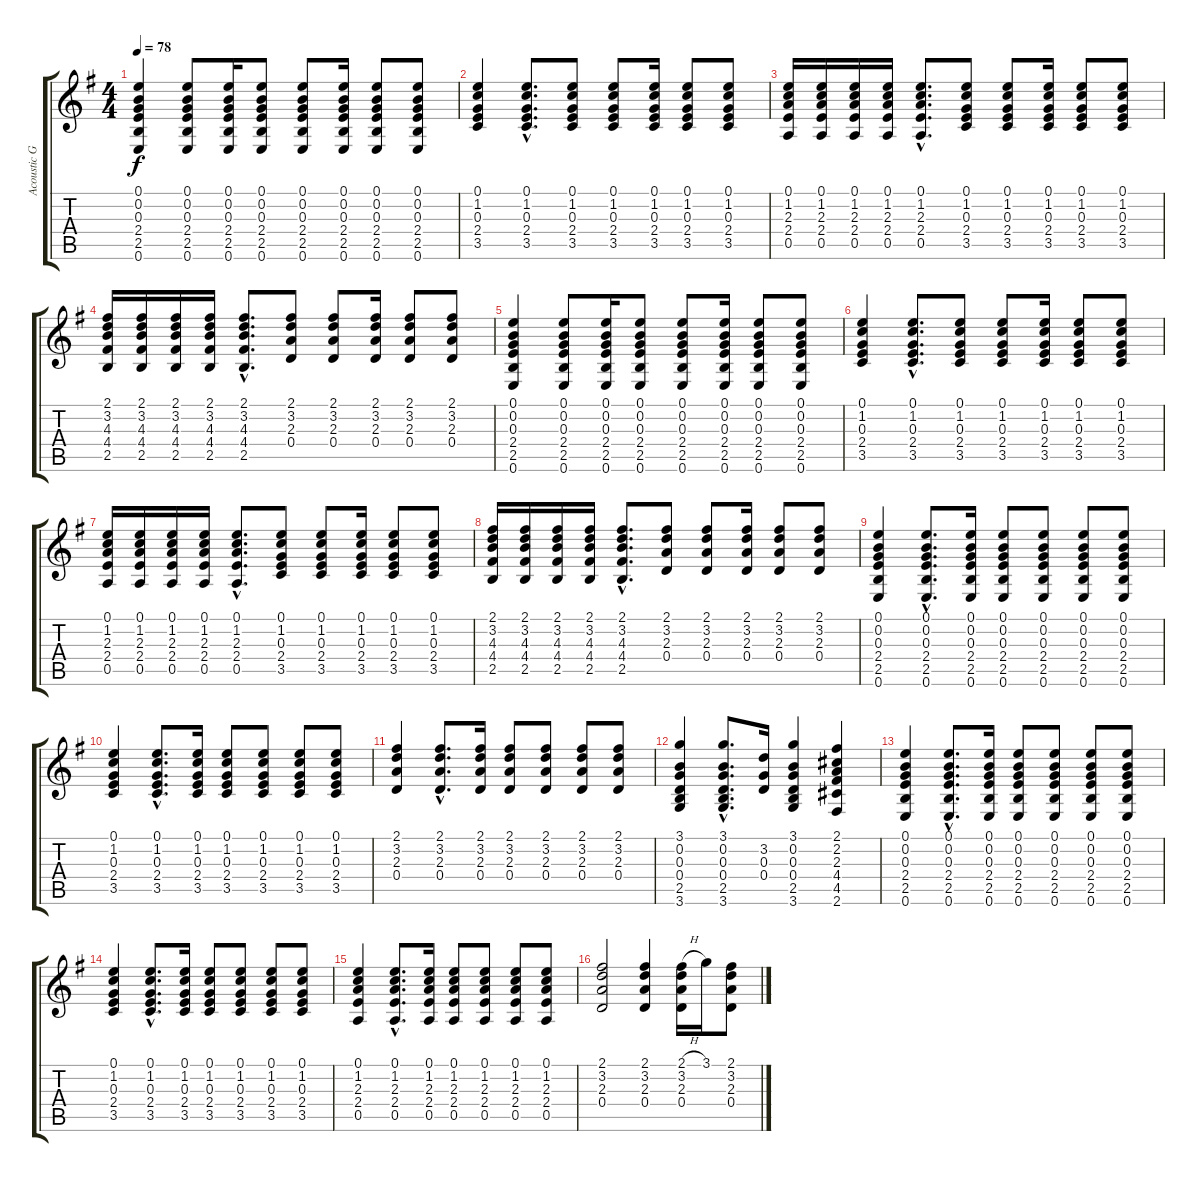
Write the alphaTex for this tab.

\track ("Acoustic Guitar" "Acoustic G") {instrument acousticguitarsteel}
\staff {score tabs}
\tuning (E4 B3 G3 D3 A2 E2) {hide}
\ts (4 4)
\tempo 78
\clef g2
\ks g
(0.1 0.2 0.3 2.4 2.5 0.6).4{dy f} (0.1 0.2 0.3 2.4 2.5 0.6).8 (0.1 0.2 0.3 2.4 2.5 0.6).16 (0.1 0.2 0.3 2.4 2.5 0.6).8 (0.1 0.2 0.3 2.4 2.5 0.6).8 (0.1 0.2 0.3 2.4 2.5 0.6).16 (0.1 0.2 0.3 2.4 2.5 0.6).8 (0.1 0.2 0.3 2.4 2.5 0.6).8 |
(0.1 1.2 0.3 2.4 3.5).4 (0.1{hac} 1.2{hac} 0.3{hac} 2.4{hac} 3.5{hac}).8{d} (0.1 1.2 0.3 2.4 3.5).8 (0.1 1.2 0.3 2.4 3.5).8 (0.1 1.2 0.3 2.4 3.5).16 (0.1 1.2 0.3 2.4 3.5).8 (0.1 1.2 0.3 2.4 3.5).8 |
(0.1 1.2 2.3 2.4 0.5).16 (0.1 1.2 2.3 2.4 0.5).16 (0.1 1.2 2.3 2.4 0.5).16 (0.1 1.2 2.3 2.4 0.5).16 (0.1{hac} 1.2{hac} 2.3{hac} 2.4{hac} 0.5{hac}).8{d} (0.1 1.2 0.3 2.4 3.5).8 (0.1 1.2 0.3 2.4 3.5).8 (0.1 1.2 0.3 2.4 3.5).16 (0.1 1.2 0.3 2.4 3.5).8 (0.1 1.2 0.3 2.4 3.5).8 |
(2.1 3.2 4.3 4.4 2.5).16 (2.1 3.2 4.3 4.4 2.5).16 (2.1 3.2 4.3 4.4 2.5).16 (2.1 3.2 4.3 4.4 2.5).16 (2.1{hac} 3.2{hac} 4.3{hac} 4.4{hac} 2.5{hac}).8{d} (2.1 3.2 2.3 0.4).8 (2.1 3.2 2.3 0.4).8 (2.1 3.2 2.3 0.4).16 (2.1 3.2 2.3 0.4).8 (2.1 3.2 2.3 0.4).8 |
(0.1 0.2 0.3 2.4 2.5 0.6).4 (0.1 0.2 0.3 2.4 2.5 0.6).8 (0.1 0.2 0.3 2.4 2.5 0.6).16 (0.1 0.2 0.3 2.4 2.5 0.6).8 (0.1 0.2 0.3 2.4 2.5 0.6).8 (0.1 0.2 0.3 2.4 2.5 0.6).16 (0.1 0.2 0.3 2.4 2.5 0.6).8 (0.1 0.2 0.3 2.4 2.5 0.6).8 |
(0.1 1.2 0.3 2.4 3.5).4 (0.1{hac} 1.2{hac} 0.3{hac} 2.4{hac} 3.5{hac}).8{d} (0.1 1.2 0.3 2.4 3.5).8 (0.1 1.2 0.3 2.4 3.5).8 (0.1 1.2 0.3 2.4 3.5).16 (0.1 1.2 0.3 2.4 3.5).8 (0.1 1.2 0.3 2.4 3.5).8 |
(0.1 1.2 2.3 2.4 0.5).16 (0.1 1.2 2.3 2.4 0.5).16 (0.1 1.2 2.3 2.4 0.5).16 (0.1 1.2 2.3 2.4 0.5).16 (0.1{hac} 1.2{hac} 2.3{hac} 2.4{hac} 0.5{hac}).8{d} (0.1 1.2 0.3 2.4 3.5).8 (0.1 1.2 0.3 2.4 3.5).8 (0.1 1.2 0.3 2.4 3.5).16 (0.1 1.2 0.3 2.4 3.5).8 (0.1 1.2 0.3 2.4 3.5).8 |
(2.1 3.2 4.3 4.4 2.5).16 (2.1 3.2 4.3 4.4 2.5).16 (2.1 3.2 4.3 4.4 2.5).16 (2.1 3.2 4.3 4.4 2.5).16 (2.1{hac} 3.2{hac} 4.3{hac} 4.4{hac} 2.5{hac}).8{d} (2.1 3.2 2.3 0.4).8 (2.1 3.2 2.3 0.4).8 (2.1 3.2 2.3 0.4).16 (2.1 3.2 2.3 0.4).8 (2.1 3.2 2.3 0.4).8 |
(0.1 0.2 0.3 2.4 2.5 0.6).4 (0.1{hac} 0.2{hac} 0.3{hac} 2.4{hac} 2.5{hac} 0.6{hac}).8{d} (0.1 0.2 0.3 2.4 2.5 0.6).16 (0.1 0.2 0.3 2.4 2.5 0.6).8 (0.1 0.2 0.3 2.4 2.5 0.6).8 (0.1 0.2 0.3 2.4 2.5 0.6).8 (0.1 0.2 0.3 2.4 2.5 0.6).8 |
(0.1 1.2 0.3 2.4 3.5).4 (0.1{hac} 1.2{hac} 0.3{hac} 2.4{hac} 3.5{hac}).8{d} (0.1 1.2 0.3 2.4 3.5).16 (0.1 1.2 0.3 2.4 3.5).8 (0.1 1.2 0.3 2.4 3.5).8 (0.1 1.2 0.3 2.4 3.5).8 (0.1 1.2 0.3 2.4 3.5).8 |
(2.1 3.2 2.3 0.4).4 (2.1{hac} 3.2{hac} 2.3{hac} 0.4{hac}).8{d} (2.1 3.2 2.3 0.4).16 (2.1 3.2 2.3 0.4).8 (2.1 3.2 2.3 0.4).8 (2.1 3.2 2.3 0.4).8 (2.1 3.2 2.3 0.4).8 |
(3.1 0.2 0.3 0.4 2.5 3.6).4 (3.1{hac} 0.2{hac} 0.3{hac} 0.4{hac} 2.5{hac} 3.6{hac}).8{d} (3.2 0.3 0.4).16 (3.1 0.2 0.3 0.4 2.5 3.6).4 (2.1 2.2 2.3 4.4 4.5 2.6).4 |
(0.1 0.2 0.3 2.4 2.5 0.6).4 (0.1{hac} 0.2{hac} 0.3{hac} 2.4{hac} 2.5{hac} 0.6{hac}).8{d} (0.1 0.2 0.3 2.4 2.5 0.6).16 (0.1 0.2 0.3 2.4 2.5 0.6).8 (0.1 0.2 0.3 2.4 2.5 0.6).8 (0.1 0.2 0.3 2.4 2.5 0.6).8 (0.1 0.2 0.3 2.4 2.5 0.6).8 |
(0.1 1.2 0.3 2.4 3.5).4 (0.1{hac} 1.2{hac} 0.3{hac} 2.4{hac} 3.5{hac}).8{d} (0.1 1.2 0.3 2.4 3.5).16 (0.1 1.2 0.3 2.4 3.5).8 (0.1 1.2 0.3 2.4 3.5).8 (0.1 1.2 0.3 2.4 3.5).8 (0.1 1.2 0.3 2.4 3.5).8 |
(0.1 1.2 2.3 2.4 0.5).4 (0.1{hac} 1.2{hac} 2.3{hac} 2.4{hac} 0.5{hac}).8{d} (0.1 1.2 2.3 2.4 0.5).16 (0.1 1.2 2.3 2.4 0.5).8 (0.1 1.2 2.3 2.4 0.5).8 (0.1 1.2 2.3 2.4 0.5).8 (0.1 1.2 2.3 2.4 0.5).8 |
(2.1 3.2 2.3 0.4).2 (2.1 3.2 2.3 0.4).4 (2.1{h} 3.2 2.3 0.4).16 3.1.16 (2.1 3.2 2.3 0.4).8
